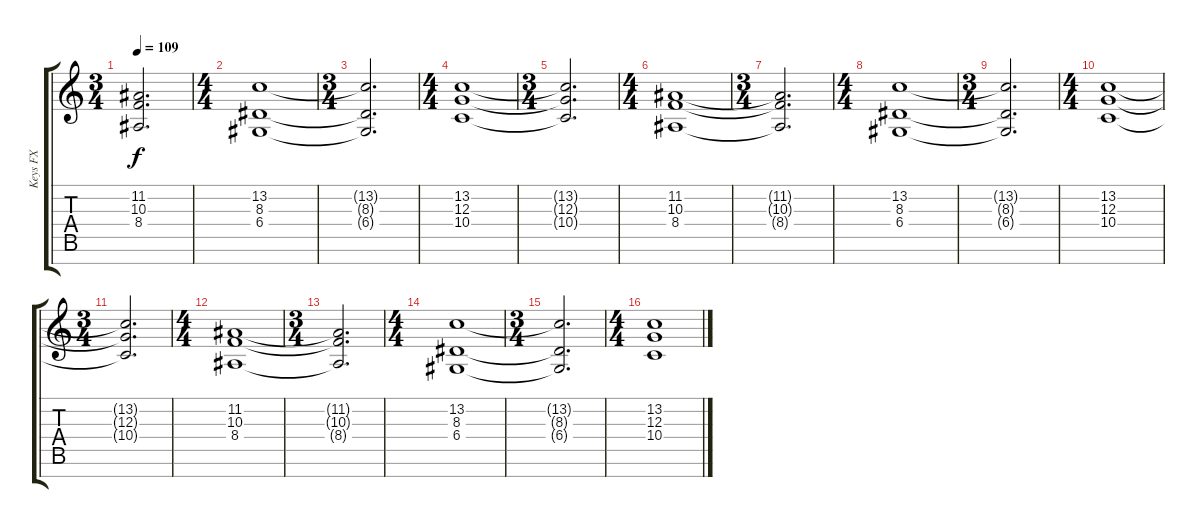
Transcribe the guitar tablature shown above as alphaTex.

\track ("Keys FX" "Keys FX") {instrument fx6goblins}
\staff {score tabs}
\tuning (E4 B3 G3 D3 A2 E2 B1) {hide}
\ts (3 4)
\tempo 109
\clef g2
\ks c
(11.2{t} 10.3{t} 8.4{t}).2{d dy f} |
\ts (4 4)
(13.2 8.3 6.4).1 |
\ts (3 4)
(13.2{t} 8.3{t} 6.4{t}).2{d} |
\ts (4 4)
(13.2 12.3 10.4).1 |
\ts (3 4)
(13.2{t} 12.3{t} 10.4{t}).2{d} |
\ts (4 4)
(11.2 10.3 8.4).1 |
\ts (3 4)
(11.2{t} 10.3{t} 8.4{t}).2{d} |
\ts (4 4)
(13.2 8.3 6.4).1 |
\ts (3 4)
(13.2{t} 8.3{t} 6.4{t}).2{d} |
\ts (4 4)
(13.2 12.3 10.4).1 |
\ts (3 4)
(13.2{t} 12.3{t} 10.4{t}).2{d} |
\ts (4 4)
(11.2 10.3 8.4).1 |
\ts (3 4)
(11.2{t} 10.3{t} 8.4{t}).2{d} |
\ts (4 4)
(13.2 8.3 6.4).1 |
\ts (3 4)
(13.2{t} 8.3{t} 6.4{t}).2{d} |
\ts (4 4)
(13.2 12.3 10.4).1
